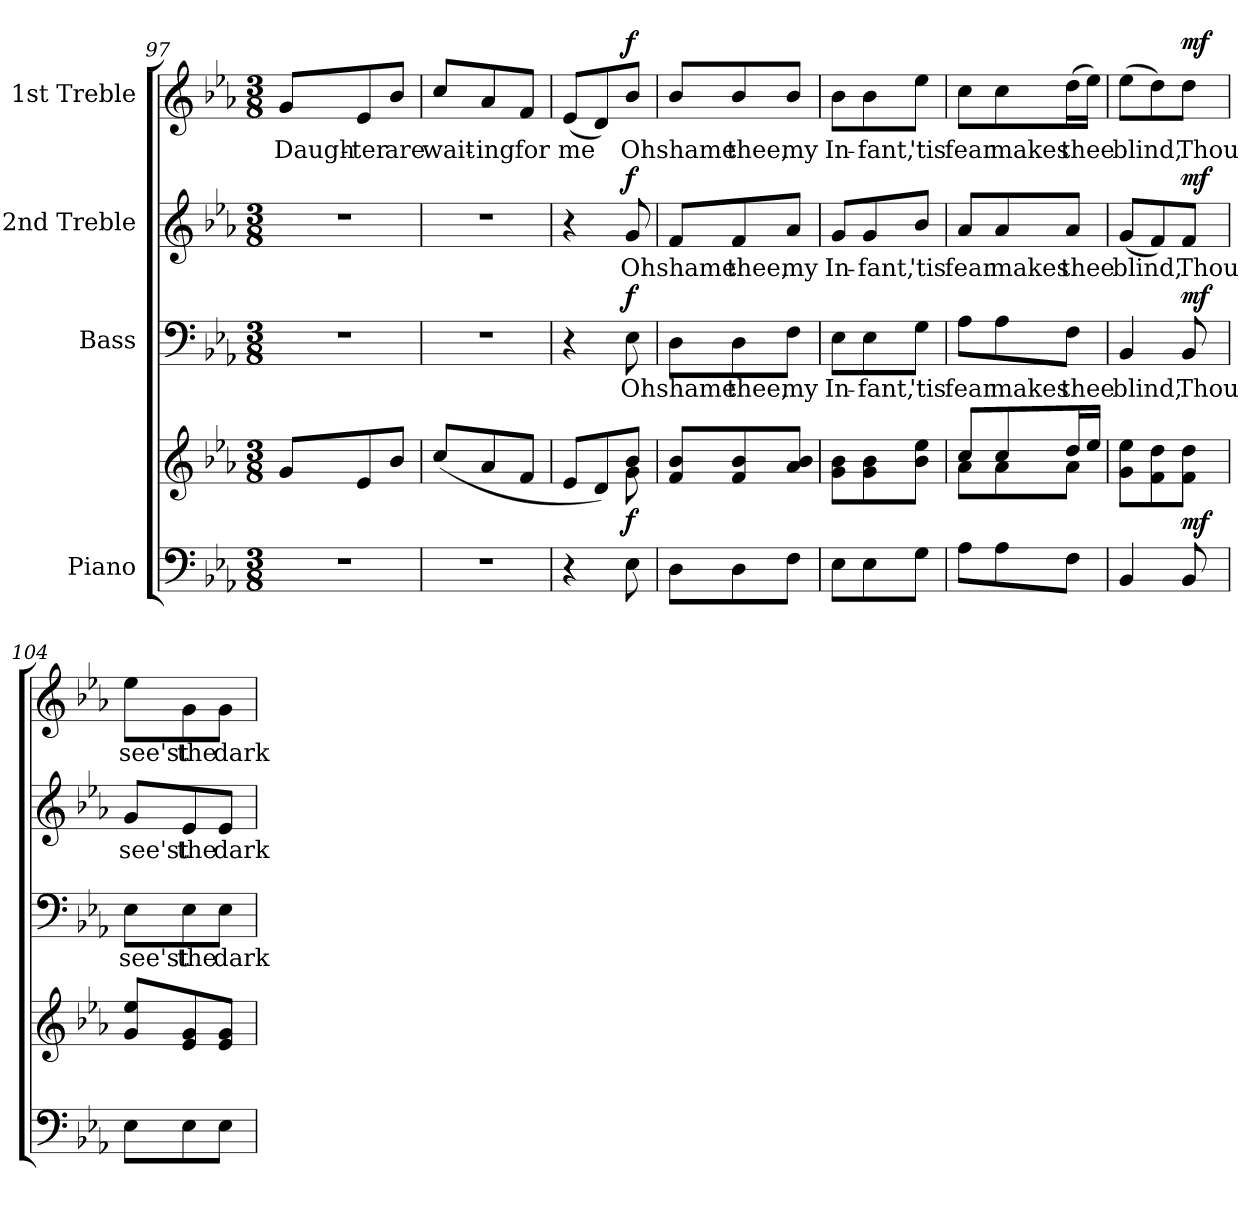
**kern	**kern	**dynam	**kern	**text	**dynam	**kern	**text	**dynam	**kern	**text	**dynam
*part4	*part4	*part4	*part3	*part3	*part3	*part2	*part2	*part2	*part1	*part1	*part1
*staff5	*staff4	*staff4/5	*staff3	*staff3	*staff3	*staff2	*staff2	*staff2	*staff1	*staff1	*staff1
*I"Piano	*	*	*I"Bass	*	*	*I"2nd Treble	*	*	*I"1st Treble	*	*
*clefF4	*clefG2	*	*clefF4	*	*	*clefG2	*	*	*clefG2	*	*
*k[b-e-a-]	*k[b-e-a-]	*	*k[b-e-a-]	*	*	*k[b-e-a-]	*	*	*k[b-e-a-]	*	*
*E-:	*E-:	*	*E-:	*	*	*E-:	*	*	*E-:	*	*
*M3/8	*M3/8	*	*M3/8	*	*	*M3/8	*	*	*M3/8	*	*
=97	=97	=97	=97	=97	=97	=97	=97	=97	=97	=97	=97
!LO:N:vis=1	!	!	!LO:N:vis=1	!	!	!LO:N:vis=1	!	!	!	!	!
!	!	!	!	!	!	!	!	!	!	!LO:LY:b:color=#000000	!
4.r	8gi/L	.	4.r	.	.	4.r	.	.	8gi/L	Daugh-	.
!	!	!	!	!	!	!	!	!	!	!LO:LY:b:color=#000000	!
.	8e-i/	.	.	.	.	.	.	.	8e-i/	-ter	.
!	!	!	!	!	!	!	!	!	!	!LO:LY:b:color=#000000	!
.	8b-i/J	.	.	.	.	.	.	.	8b-i/J	are	.
=98	=98	=98	=98	=98	=98	=98	=98	=98	=98	=98	=98
!LO:N:vis=1	!	!	!LO:N:vis=1	!	!	!LO:N:vis=1	!	!	!	!	!
!	!	!	!	!	!	!	!	!	!	!LO:LY:b:color=#000000	!
4.r	(8cci/L	.	4.r	.	.	4.r	.	.	8cci/L	wait-	.
!	!	!	!	!	!	!	!	!	!	!LO:LY:b:color=#000000	!
.	8a-i/	.	.	.	.	.	.	.	8a-i/	-ing	.
!	!	!	!	!	!	!	!	!	!	!LO:LY:b:color=#000000	!
.	8fi/J	.	.	.	.	.	.	.	8fi/J	for	.
!!LO:LB:g=z
=99	=99	=99	=99	=99	=99	=99	=99	=99	=99	=99	=99
*	*^	*	*	*	*	*	*	*	*	*	*
!	!	!	!	!	!	!	!	!	!	!	!LO:LY:b:color=#000000	!
4r	8e-i/L	4ryy	.	4r	.	.	4r	.	.	(8e-i/L	me	.
.	8di/)	.	.	.	.	.	.	.	.	8di/)	.	.
!	!	!	!	!	!LO:LY:b:color=#000000	!	!	!	!	!	!	!
!	!	!	!	!	!	!	!	!LO:LY:b:color=#000000	!	!	!	!
!	!	!	!	!	!	!	!	!	!	!	!LO:LY:b:color=#000000	!
8E-i\	8b-i/J	8gi\	f	8E-i\	Oh	f	8gi/	Oh	f	8b-i/J	Oh	f
*	*v	*v	*	*	*	*	*	*	*	*	*	*
=100	=100	=100	=100	=100	=100	=100	=100	=100	=100	=100	=100
*	*^	*	*	*	*	*	*	*	*	*	*
!	!	!	!	!	!LO:LY:b:color=#000000	!	!	!	!	!	!	!
*	*v	*v	*	*	*	*	*	*	*	*	*	*
*	*^	*	*	*	*	*	*	*	*	*	*
!	!	!	!	!	!	!	!	!LO:LY:b:color=#000000	!	!	!	!
*	*v	*v	*	*	*	*	*	*	*	*	*	*
*	*^	*	*	*	*	*	*	*	*	*	*
!	!	!	!	!	!	!	!	!	!	!	!LO:LY:b:color=#000000	!
*	*v	*v	*	*	*	*	*	*	*	*	*	*
8Di\L	8fi/ 8b-i/L	.	8Di\L	shame	.	8fi/L	shame	.	8b-i/L	shame	.
!	!	!	!	!LO:LY:b:color=#000000	!	!	!	!	!	!	!
!	!	!	!	!	!	!	!LO:LY:b:color=#000000	!	!	!	!
!	!	!	!	!	!	!	!	!	!	!LO:LY:b:color=#000000	!
8Di\	8fi/ 8b-i/	.	8Di\	thee,	.	8fi/	thee,	.	8b-i/	thee,	.
!	!	!	!	!LO:LY:b:color=#000000	!	!	!	!	!	!	!
!	!	!	!	!	!	!	!LO:LY:b:color=#000000	!	!	!	!
!	!	!	!	!	!	!	!	!	!	!LO:LY:b:color=#000000	!
8Fi\J	8a-i/ 8b-i/J	.	8Fi\J	my	.	8a-i/J	my	.	8b-i/J	my	.
=101	=101	=101	=101	=101	=101	=101	=101	=101	=101	=101	=101
!	!	!	!	!LO:LY:b:color=#000000	!	!	!	!	!	!	!
!	!	!	!	!	!	!	!LO:LY:b:color=#000000	!	!	!	!
!	!	!	!	!	!	!	!	!	!	!LO:LY:b:color=#000000	!
8E-i\L	8gi\ 8b-i\L	.	8E-i\L	In-	.	8gi/L	In-	.	8b-i\L	In-	.
!	!	!	!	!LO:LY:b:color=#000000	!	!	!	!	!	!	!
!	!	!	!	!	!	!	!LO:LY:b:color=#000000	!	!	!	!
!	!	!	!	!	!	!	!	!	!	!LO:LY:b:color=#000000	!
8E-i\	8gi\ 8b-i\	.	8E-i\	-fant,	.	8gi/	-fant,	.	8b-i\	-fant,	.
!	!	!	!	!LO:LY:b:color=#000000	!	!	!	!	!	!	!
!	!	!	!	!	!	!	!LO:LY:b:color=#000000	!	!	!	!
!	!	!	!	!	!	!	!	!	!	!LO:LY:b:color=#000000	!
8Gi\J	8b-i\ 8ee-i\J	.	8Gi\J	'tis	.	8b-i/J	'tis	.	8ee-i\J	'tis	.
=102	=102	=102	=102	=102	=102	=102	=102	=102	=102	=102	=102
*	*^	*	*	*	*	*	*	*	*	*	*
!	!	!	!	!	!LO:LY:b:color=#000000	!	!	!	!	!	!	!
!	!	!	!	!	!	!	!	!LO:LY:b:color=#000000	!	!	!	!
!	!	!	!	!	!	!	!	!	!	!	!LO:LY:b:color=#000000	!
8A-i\L	8cci/L	8a-i\L	.	8A-i\L	fear	.	8a-i/L	fear	.	8cci\L	fear	.
!	!	!	!	!	!LO:LY:b:color=#000000	!	!	!	!	!	!	!
!	!	!	!	!	!	!	!	!LO:LY:b:color=#000000	!	!	!	!
!	!	!	!	!	!	!	!	!	!	!	!LO:LY:b:color=#000000	!
8A-i\	8cci/	8a-i\	.	8A-i\	makes	.	8a-i/	makes	.	8cci\	makes	.
!	!	!	!	!	!LO:LY:b:color=#000000	!	!	!	!	!	!	!
!	!	!	!	!	!	!	!	!LO:LY:b:color=#000000	!	!	!	!
!	!	!	!	!	!	!	!	!	!	!	!LO:LY:b:color=#000000	!
8Fi\J	16ddi/L	8a-i\J	.	8Fi\J	thee	.	8a-i/J	thee	.	(16ddi\L	thee	.
.	16ee-i/JJ	.	.	.	.	.	.	.	.	16ee-i\JJ)	.	.
*	*v	*v	*	*	*	*	*	*	*	*	*	*
=103	=103	=103	=103	=103	=103	=103	=103	=103	=103	=103	=103
!	!	!	!	!LO:LY:b:color=#000000	!	!	!	!	!	!	!
!	!	!	!	!	!	!	!LO:LY:b:color=#000000	!	!	!	!
!	!	!	!	!	!	!	!	!	!	!LO:LY:b:color=#000000	!
4BB-i/	8gi\ 8ee-i\L	.	4BB-i/	blind,	.	(8gi/L	blind,	.	(8ee-i\L	blind,	.
.	8fi\ 8ddi\	.	.	.	.	8fi/)	.	.	8ddi\)	.	.
!	!	!	!	!LO:LY:b:color=#000000	!	!	!	!	!	!	!
!	!	!	!	!	!	!	!LO:LY:b:color=#000000	!	!	!	!
!	!	!	!	!	!	!	!	!	!	!LO:LY:b:color=#000000	!
8BB-i/	8fi\ 8ddi\J	mf	8BB-i/	Thou	mf	8fi/J	Thou	mf	8ddi\J	Thou	mf
=104	=104	=104	=104	=104	=104	=104	=104	=104	=104	=104	=104
!	!	!	!	!LO:LY:b:color=#000000	!	!	!	!	!	!	!
!	!	!	!	!	!	!	!LO:LY:b:color=#000000	!	!	!	!
!	!	!	!	!	!	!	!	!	!	!LO:LY:b:color=#000000	!
8E-i\L	8gi/ 8ee-i/L	.	8E-i\L	see'st	.	8gi/L	see'st	.	8ee-i\L	see'st	.
!	!	!	!	!LO:LY:b:color=#000000	!	!	!	!	!	!	!
!	!	!	!	!	!	!	!LO:LY:b:color=#000000	!	!	!	!
!	!	!	!	!	!	!	!	!	!	!LO:LY:b:color=#000000	!
8E-i\	8e-i/ 8gi/	.	8E-i\	the	.	8e-i/	the	.	8gi\	the	.
!	!	!	!	!LO:LY:b:color=#000000	!	!	!	!	!	!	!
!	!	!	!	!	!	!	!LO:LY:b:color=#000000	!	!	!	!
!	!	!	!	!	!	!	!	!	!	!LO:LY:b:color=#000000	!
8E-i\J	8e-i/ 8gi/J	.	8E-i\J	dark	.	8e-i/J	dark	.	8gi\J	dark	.
=	=	=	=	=	=	=	=	=	=	=	=
*-	*-	*-	*-	*-	*-	*-	*-	*-	*-	*-	*-
